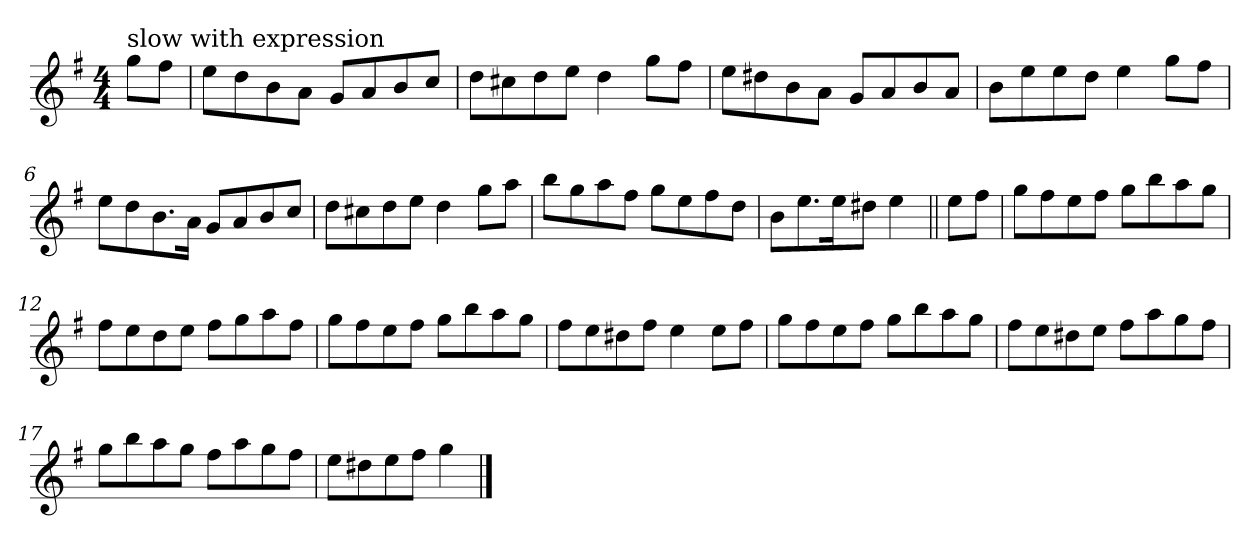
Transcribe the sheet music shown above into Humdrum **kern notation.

**kern
*part1
*staff1
*clefG2
*k[f#]
*G:
*M4/4
*MM60
=1
!LO:TX:a:t=slow with expression
8gg\L
8ff#\J
=2
8ee\L
8dd\
8b\
8a\J
8g/L
8a/
8b/
8cc/J
=3
8dd\L
8cc#X\
8dd\
8ee\J
4dd\
8gg\L
8ff#\J
=4
8ee\L
8dd#X\
8b\
8a\J
8g/L
8a/
8b/
8a/J
=5
8b\L
8ee\
8ee\
8dd\J
4ee\
8gg\L
8ff#\J
=6
8ee\L
8dd\
8.b\
16a\Jk
8g/L
8a/
8b/
8cc/J
!!LO:LB:g=z
=7
8dd\L
8cc#X\
8dd\
8ee\J
4dd\
8gg\L
8aa\J
=8
8bb\L
8gg\
8aa\
8ff#\J
8gg\L
8ee\
8ff#\
8dd\J
=9
8b\L
8.ee\
16ee\K
8dd#X\J
4ee\
=10||
8ee\L
8ff#\J
=11
8gg\L
8ff#\
8ee\
8ff#\J
8gg\L
8bb\
8aa\
8gg\J
=12
8ff#\L
8ee\
8dd\
8ee\J
8ff#\L
8gg\
8aa\
8ff#\J
!!LO:LB:g=z
=13
8gg\L
8ff#\
8ee\
8ff#\J
8gg\L
8bb\
8aa\
8gg\J
=14
8ff#\L
8ee\
8dd#X\
8ff#\J
4ee\
8ee\L
8ff#\J
=15
8gg\L
8ff#\
8ee\
8ff#\J
8gg\L
8bb\
8aa\
8gg\J
=16
8ff#\L
8ee\
8dd#X\
8ee\J
8ff#\L
8aa\
8gg\
8ff#\J
=17
8gg\L
8bb\
8aa\
8gg\J
8ff#\L
8aa\
8gg\
8ff#\J
!!LO:LB:g=z
=18
8ee\L
8dd#X\
8ee\
8ff#\J
4gg\
==
*-
